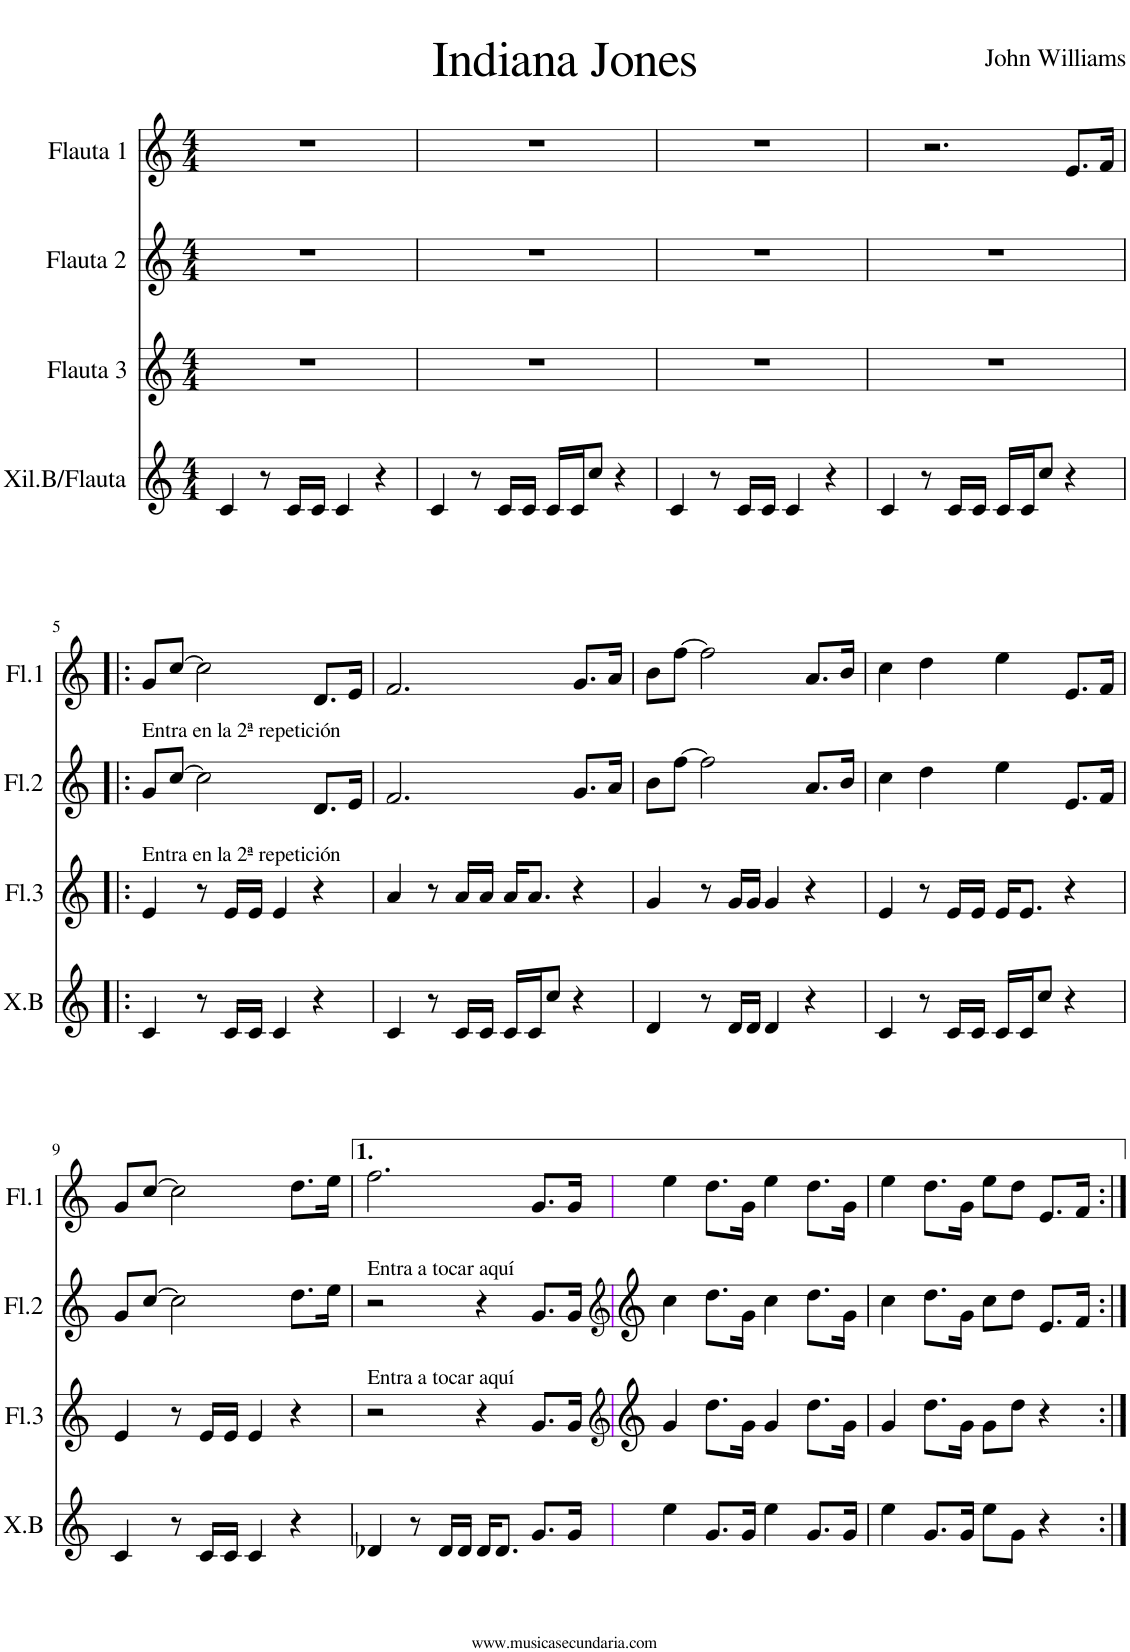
**kern	**kern	**kern	**kern
*part4	*part3	*part2	*part1
*staff4	*staff3	*staff2	*staff1
*I"Xil.B/Flauta	*I"Flauta 3	*I"Flauta 2	*I"Flauta 1
*I'X.B	*I'Fl.3	*I'Fl.2	*I'Fl.1
*clefG2	*clefG2	*clefG2	*clefG2
*k[]	*k[]	*k[]	*k[]
*M4/4	*M4/4	*M4/4	*M4/4
=1	=1	=1	=1
4c/	1r	1r	1r
8r	.	.	.
16c/LL	.	.	.
16c/JJ	.	.	.
4c/	.	.	.
4r	.	.	.
=2	=2	=2	=2
4c/	1r	1r	1r
8r	.	.	.
16c/LL	.	.	.
16c/JJ	.	.	.
16c/LL	.	.	.
16c/J	.	.	.
8cc/J	.	.	.
4r	.	.	.
=3	=3	=3	=3
4c/	1r	1r	1r
8r	.	.	.
16c/LL	.	.	.
16c/JJ	.	.	.
4c/	.	.	.
4r	.	.	.
=4	=4	=4	=4
4c/	1r	1r	2.r
8r	.	.	.
16c/LL	.	.	.
16c/JJ	.	.	.
16c/LL	.	.	.
16c/J	.	.	.
8cc/J	.	.	.
4r	.	.	8.e/L
.	.	.	16f/Jk
!!LO:LB:g=z
=5!|:	=5!|:	=5!|:	=5!|:
!	!	!LO:TX:a:t=Entra en la 2ª repetición	!
!	!LO:TX:a:t=Entra en la 2ª repetición	!	!
4c/	4e/	8g/L	8g/L
.	.	[8cc/J	[8cc/J
8r	8r	2cc\]	2cc\]
16c/LL	16e/LL	.	.
16c/JJ	16e/JJ	.	.
4c/	4e/	.	.
4r	4r	8.d/L	8.d/L
.	.	16e/Jk	16e/Jk
=6	=6	=6	=6
4c/	4a/	2.f/	2.f/
8r	8r	.	.
16c/LL	16a/LL	.	.
16c/JJ	16a/JJ	.	.
16c/LL	16a/KL	.	.
16c/J	8.a/J	.	.
8cc/J	.	.	.
4r	4r	8.g/L	8.g/L
.	.	16a/Jk	16a/Jk
=7	=7	=7	=7
4d/	4g/	8b\L	8b\L
.	.	[8ff\J	[8ff\J
8r	8r	2ff\]	2ff\]
16d/LL	16g/LL	.	.
16d/JJ	16g/JJ	.	.
4d/	4g/	.	.
4r	4r	8.a/L	8.a/L
.	.	16b/Jk	16b/Jk
=8	=8	=8	=8
4c/	4e/	4cc\	4cc\
8r	8r	4dd\	4dd\
16c/LL	16e/LL	.	.
16c/JJ	16e/JJ	.	.
16c/LL	16e/KL	4ee\	4ee\
16c/J	8.e/J	.	.
8cc/J	.	.	.
4r	4r	8.e/L	8.e/L
.	.	16f/Jk	16f/Jk
!!LO:LB:g=z
=9	=9	=9	=9
4c/	4e/	8g/L	8g/L
.	.	[8cc/J	[8cc/J
8r	8r	2cc\]	2cc\]
16c/LL	16e/LL	.	.
16c/JJ	16e/JJ	.	.
4c/	4e/	.	.
4r	4r	8.dd\L	8.dd\L
.	.	16ee\Jk	16ee\Jk
=10	=10	=10	=10
!	!	!LO:TX:a:t=Entra a tocar aquí	!
!	!LO:TX:a:t=Entra a tocar aquí	!	!
4d-X/	2r	2r	2.ff\
8r	.	.	.
16d-/LL	.	.	.
16d-/JJ	.	.	.
16d-/KL	4r	4r	.
8.d-/J	.	.	.
8.g/L	8.g/L	8.g/L	8.g/L
16g/Jk	16g/Jk	16g/Jk	16g/Jk
=11	=11	=11	=11
*	*clefG2	*clefG2	*
*	*k[]	*k[]	*
4ee\	4g/	4cc\	4ee\
8.g/L	8.dd\L	8.dd\L	8.dd\L
16g/Jk	16g\Jk	16g\Jk	16g\Jk
4ee\	4g/	4cc\	4ee\
8.g/L	8.dd\L	8.dd\L	8.dd\L
16g/Jk	16g\Jk	16g\Jk	16g\Jk
=12	=12	=12	=12
4ee\	4g/	4cc\	4ee\
8.g/L	8.dd\L	8.dd\L	8.dd\L
16g/Jk	16g\Jk	16g\Jk	16g\Jk
8ee\L	8g\L	8cc\L	8ee\L
8g\J	8dd\J	8dd\J	8dd\J
4r	4r	8.e/L	8.e/L
.	.	16f/Jk	16f/Jk
=:|!	=:|!	=:|!	=:|!
*-	*-	*-	*-
